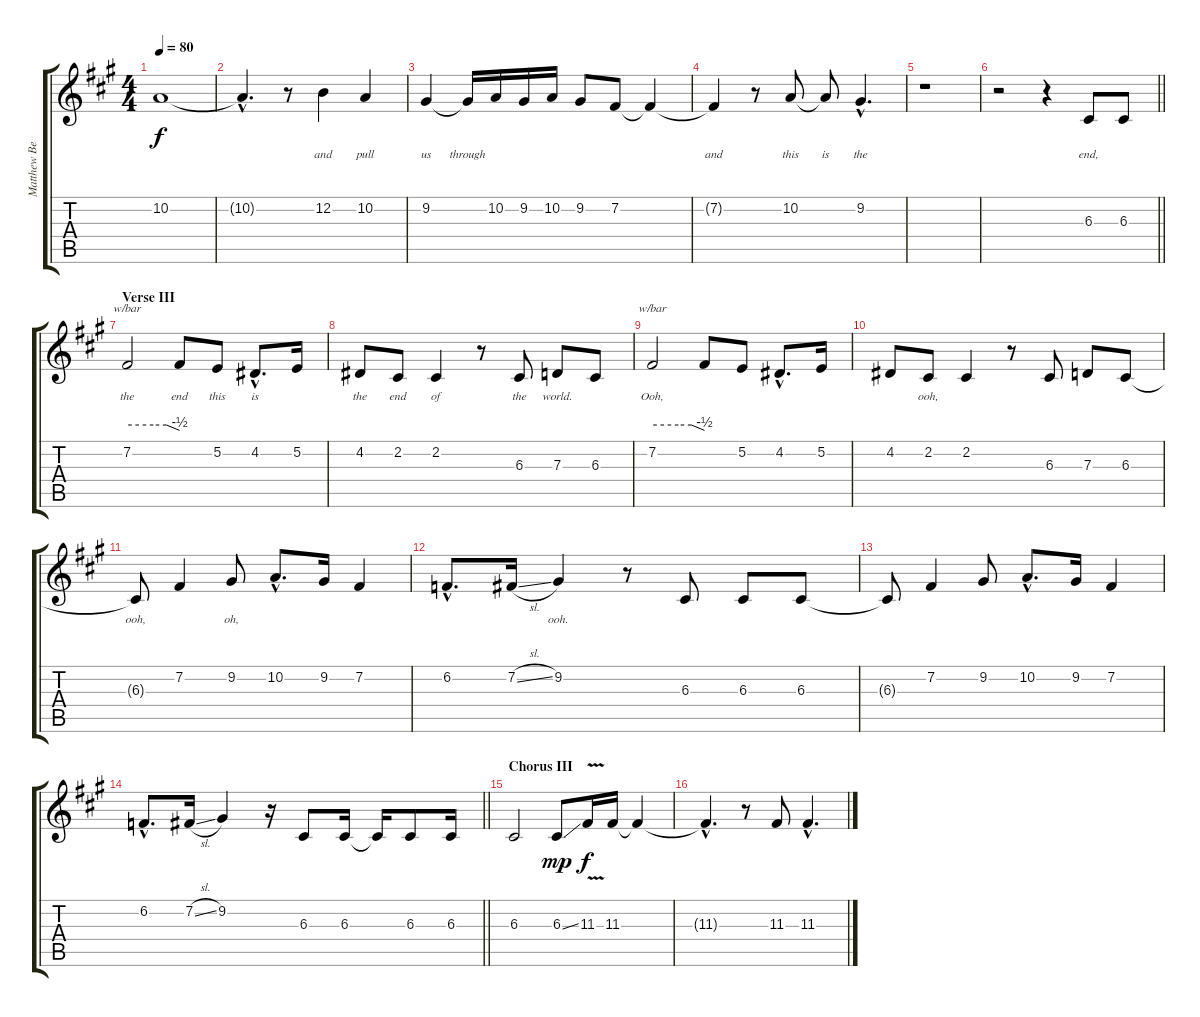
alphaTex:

\track ("Matthew Bellamy Vocals" "Matthew Be") {instrument accordion}
\staff {score tabs}
\tuning (E4 B3 G3 D3 A2 E2) {hide}
\ts (4 4)
\tempo 80
\clef g2
\ks a
10.2.1{lyrics (0 "") lyrics (1 "") lyrics (2 "") lyrics (3 "") lyrics (4 "") dy f} |
10.2{hac t}.4{d lyrics (0 "") lyrics (1 "") lyrics (2 "") lyrics (3 "") lyrics (4 "")} r.8 12.2.4{lyrics (0 "and") lyrics (1 "") lyrics (2 "") lyrics (3 "") lyrics (4 "")} 10.2.4{lyrics (0 "pull") lyrics (1 "") lyrics (2 "") lyrics (3 "") lyrics (4 "")} |
9.2.4{lyrics (0 "us") lyrics (1 "") lyrics (2 "") lyrics (3 "") lyrics (4 "")} 9.2{t}.16{lyrics (0 "through") lyrics (1 "") lyrics (2 "") lyrics (3 "") lyrics (4 "")} 10.2.16{lyrics (0 "") lyrics (1 "") lyrics (2 "") lyrics (3 "") lyrics (4 "")} 9.2.16{lyrics (0 "") lyrics (1 "") lyrics (2 "") lyrics (3 "") lyrics (4 "")} 10.2.16{lyrics (0 "") lyrics (1 "") lyrics (2 "") lyrics (3 "") lyrics (4 "")} 9.2.8{lyrics (0 "") lyrics (1 "") lyrics (2 "") lyrics (3 "") lyrics (4 "")} 7.2.8{lyrics (0 "") lyrics (1 "") lyrics (2 "") lyrics (3 "") lyrics (4 "")} 7.2{t}.4{lyrics (0 "") lyrics (1 "") lyrics (2 "") lyrics (3 "") lyrics (4 "")} |
7.2{t}.4{lyrics (0 "and") lyrics (1 "") lyrics (2 "") lyrics (3 "") lyrics (4 "")} r.8 10.2.8{lyrics (0 "this") lyrics (1 "") lyrics (2 "") lyrics (3 "") lyrics (4 "")} 10.2{t}.8{lyrics (0 "is") lyrics (1 "") lyrics (2 "") lyrics (3 "") lyrics (4 "")} 9.2{hac}.4{d lyrics (0 "the") lyrics (1 "") lyrics (2 "") lyrics (3 "") lyrics (4 "")} |
r.1 |
\barLineRight lightlight
r.2 r.4{volume 16} 6.3.8{lyrics (0 "end,") lyrics (1 "") lyrics (2 "") lyrics (3 "") lyrics (4 "")} 6.3.8{lyrics (0 "") lyrics (1 "") lyrics (2 "") lyrics (3 "") lyrics (4 "")} |
\section ("" "Verse III")
7.2.2{tbe (custom default 0 0 30 0 45 0 60 -2) lyrics (0 "the") lyrics (1 "") lyrics (2 "") lyrics (3 "") lyrics (4 "")} 7.2{t}.8{lyrics (0 "end") lyrics (1 "") lyrics (2 "") lyrics (3 "") lyrics (4 "")} 5.2.8{lyrics (0 "this") lyrics (1 "") lyrics (2 "") lyrics (3 "") lyrics (4 "")} 4.2{hac}.8{d lyrics (0 "is") lyrics (1 "") lyrics (2 "") lyrics (3 "") lyrics (4 "")} 5.2.16{lyrics (0 "") lyrics (1 "") lyrics (2 "") lyrics (3 "") lyrics (4 "")} |
4.2.8{lyrics (0 "the") lyrics (1 "") lyrics (2 "") lyrics (3 "") lyrics (4 "")} 2.2.8{lyrics (0 "end") lyrics (1 "") lyrics (2 "") lyrics (3 "") lyrics (4 "")} 2.2.4{lyrics (0 "of") lyrics (1 "") lyrics (2 "") lyrics (3 "") lyrics (4 "")} r.8 6.3.8{lyrics (0 "the") lyrics (1 "") lyrics (2 "") lyrics (3 "") lyrics (4 "")} 7.3.8{lyrics (0 "world.") lyrics (1 "") lyrics (2 "") lyrics (3 "") lyrics (4 "")} 6.3.8{lyrics (0 "") lyrics (1 "") lyrics (2 "") lyrics (3 "") lyrics (4 "")} |
7.2.2{tbe (custom default 0 0 30 0 45 0 60 -2) lyrics (0 "Ooh,") lyrics (1 "") lyrics (2 "") lyrics (3 "") lyrics (4 "")} 7.2{t}.8{lyrics (0 "") lyrics (1 "") lyrics (2 "") lyrics (3 "") lyrics (4 "")} 5.2.8{lyrics (0 "") lyrics (1 "") lyrics (2 "") lyrics (3 "") lyrics (4 "")} 4.2{hac}.8{d lyrics (0 "") lyrics (1 "") lyrics (2 "") lyrics (3 "") lyrics (4 "")} 5.2.16{lyrics (0 "") lyrics (1 "") lyrics (2 "") lyrics (3 "") lyrics (4 "")} |
4.2.8{lyrics (0 "") lyrics (1 "") lyrics (2 "") lyrics (3 "") lyrics (4 "")} 2.2.8{lyrics (0 "ooh,") lyrics (1 "") lyrics (2 "") lyrics (3 "") lyrics (4 "")} 2.2.4{lyrics (0 "") lyrics (1 "") lyrics (2 "") lyrics (3 "") lyrics (4 "")} r.8 6.3.8{lyrics (0 "") lyrics (1 "") lyrics (2 "") lyrics (3 "") lyrics (4 "")} 7.3.8{lyrics (0 "") lyrics (1 "") lyrics (2 "") lyrics (3 "") lyrics (4 "")} 6.3.8{lyrics (0 "") lyrics (1 "") lyrics (2 "") lyrics (3 "") lyrics (4 "")} |
6.3{t}.8{lyrics (0 "ooh,") lyrics (1 "") lyrics (2 "") lyrics (3 "") lyrics (4 "")} 7.2.4{lyrics (0 "") lyrics (1 "") lyrics (2 "") lyrics (3 "") lyrics (4 "")} 9.2.8{lyrics (0 "oh,") lyrics (1 "") lyrics (2 "") lyrics (3 "") lyrics (4 "")} 10.2{hac}.8{d lyrics (0 "") lyrics (1 "") lyrics (2 "") lyrics (3 "") lyrics (4 "")} 9.2.16{lyrics (0 "") lyrics (1 "") lyrics (2 "") lyrics (3 "") lyrics (4 "")} 7.2.4{lyrics (0 "") lyrics (1 "") lyrics (2 "") lyrics (3 "") lyrics (4 "")} |
6.2{hac}.8{d lyrics (0 "") lyrics (1 "") lyrics (2 "") lyrics (3 "") lyrics (4 "")} 7.2{sl}.16{lyrics (0 "") lyrics (1 "") lyrics (2 "") lyrics (3 "") lyrics (4 "")} 9.2.4{lyrics (0 "ooh.") lyrics (1 "") lyrics (2 "") lyrics (3 "") lyrics (4 "")} r.8 6.3.8 6.3.8 6.3.8 |
6.3{t}.8 7.2.4 9.2.8 10.2{hac}.8{d} 9.2.16 7.2.4 |
\barLineRight lightlight
6.2{hac}.8{d} 7.2{sl}.16 9.2.4 r.16 6.3.8 6.3.16 6.3{t}.16 6.3.8 6.3.16 |
\section ("" "Chorus III")
6.3.2 6.3{ss}.8{dy mp} 11.3{v}.16{dy f} 11.3.16 11.3{t}.4 |
11.3{hac t}.4{d} r.8 11.3.8 11.3{hac}.4{d}
